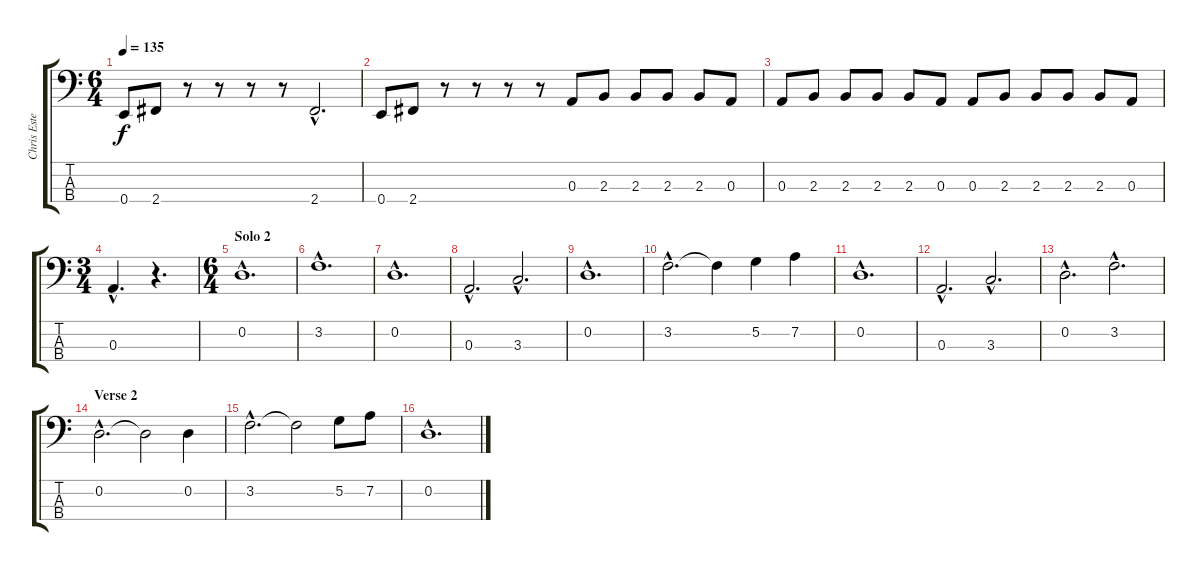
\track ("Chris Estes" "Chris Este") {instrument electricbassfinger}
\staff {score tabs}
\tuning (G2 D2 A1 E1) {hide}
\ts (6 4)
\tempo 135
\clef f4
\ks c
0.4.8{dy f} 2.4.8 r.8 r.8 r.8 r.8 2.4{hac}.2{d} |
0.4.8 2.4.8 r.8 r.8 r.8 r.8 0.3.8 2.3.8 2.3.8 2.3.8 2.3.8 0.3.8 |
0.3.8 2.3.8 2.3.8 2.3.8 2.3.8 0.3.8 0.3.8 2.3.8 2.3.8 2.3.8 2.3.8 0.3.8 |
\ts (3 4)
0.3{hac}.4{d} r.4{d} |
\ts (6 4)
\section ("" "Solo 2")
0.2{hac}.1{d} |
3.2{hac}.1{d} |
0.2{hac}.1{d} |
0.3{hac}.2{d} 3.3{hac}.2{d} |
0.2{hac}.1{d} |
3.2{hac}.2{d} 3.2{t}.4 5.2.4 7.2.4 |
0.2{hac}.1{d} |
0.3{hac}.2{d} 3.3{hac}.2{d} |
0.2{hac}.2{d} 3.2{hac}.2{d} |
\section ("" "Verse 2")
0.2{hac}.2{d} 0.2{t}.2 0.2.4 |
3.2{hac}.2{d} 3.2{t}.2 5.2.8 7.2.8 |
0.2{hac}.1{d}
